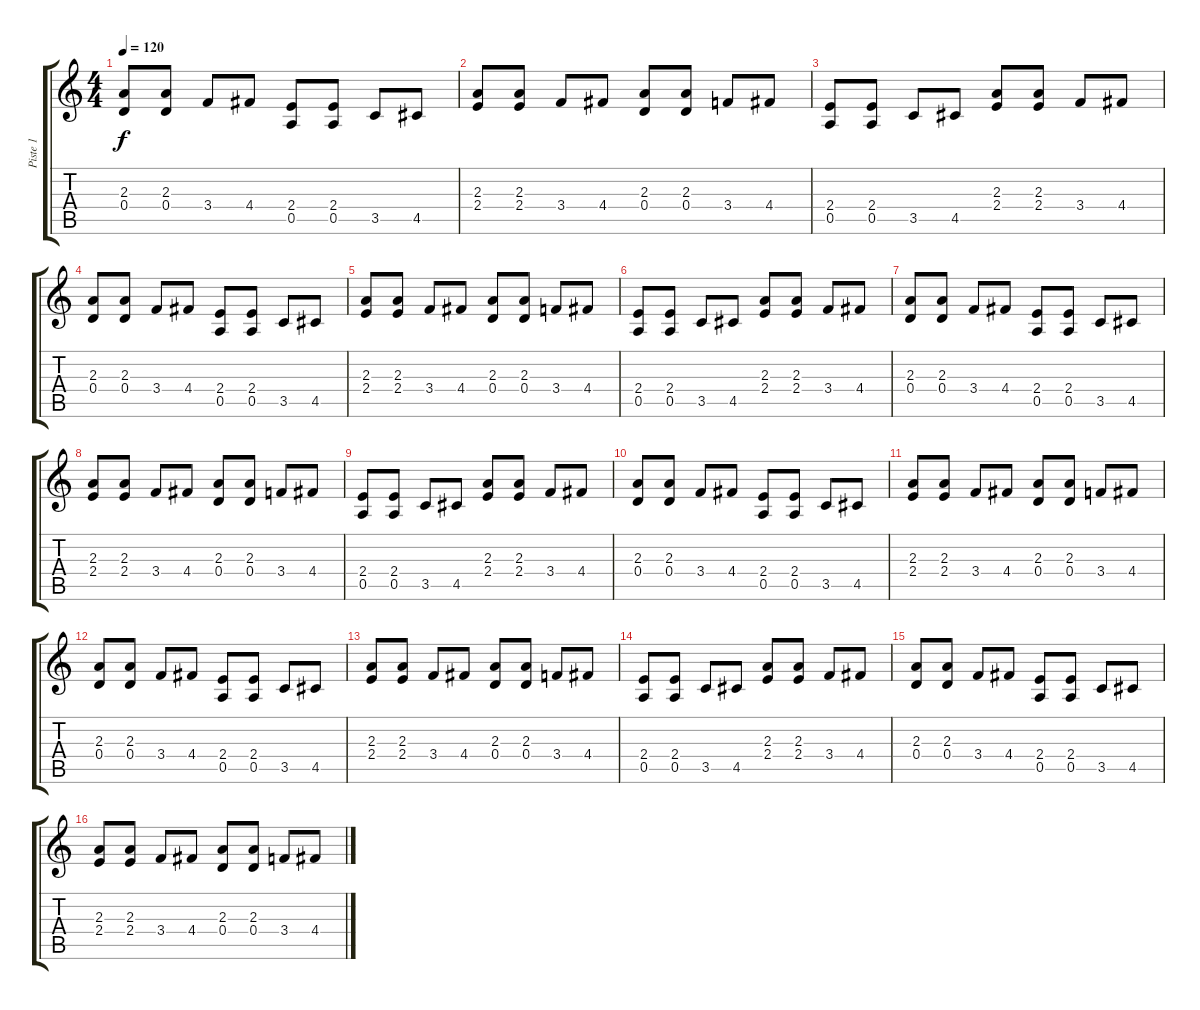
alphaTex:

\track ("Piste 1" "Piste 1") {instrument electricguitarjazz}
\staff {score tabs}
\tuning (E4 B3 G3 D3 A2 E2) {hide}
\ts (4 4)
\tempo 120
\clef g2
\ks c
(2.3 0.4).8{dy f} (2.3 0.4).8 3.4.8 4.4.8 (2.4 0.5).8 (2.4 0.5).8 3.5.8 4.5.8 |
(2.3 2.4).8 (2.3 2.4).8 3.4.8 4.4.8 (2.3 0.4).8 (2.3 0.4).8 3.4.8 4.4.8 |
(2.4 0.5).8 (2.4 0.5).8 3.5.8 4.5.8 (2.3 2.4).8 (2.3 2.4).8 3.4.8 4.4.8 |
(2.3 0.4).8 (2.3 0.4).8 3.4.8 4.4.8 (2.4 0.5).8 (2.4 0.5).8 3.5.8 4.5.8 |
(2.3 2.4).8 (2.3 2.4).8 3.4.8 4.4.8 (2.3 0.4).8 (2.3 0.4).8 3.4.8 4.4.8 |
(2.4 0.5).8 (2.4 0.5).8 3.5.8 4.5.8 (2.3 2.4).8 (2.3 2.4).8 3.4.8 4.4.8 |
(2.3 0.4).8 (2.3 0.4).8 3.4.8 4.4.8 (2.4 0.5).8 (2.4 0.5).8 3.5.8 4.5.8 |
(2.3 2.4).8 (2.3 2.4).8 3.4.8 4.4.8 (2.3 0.4).8 (2.3 0.4).8 3.4.8 4.4.8 |
(2.4 0.5).8 (2.4 0.5).8 3.5.8 4.5.8 (2.3 2.4).8 (2.3 2.4).8 3.4.8 4.4.8 |
(2.3 0.4).8 (2.3 0.4).8 3.4.8 4.4.8 (2.4 0.5).8 (2.4 0.5).8 3.5.8 4.5.8 |
(2.3 2.4).8 (2.3 2.4).8 3.4.8 4.4.8 (2.3 0.4).8 (2.3 0.4).8 3.4.8 4.4.8 |
(2.3 0.4).8 (2.3 0.4).8 3.4.8 4.4.8 (2.4 0.5).8 (2.4 0.5).8 3.5.8 4.5.8 |
(2.3 2.4).8 (2.3 2.4).8 3.4.8 4.4.8 (2.3 0.4).8 (2.3 0.4).8 3.4.8 4.4.8 |
(2.4 0.5).8 (2.4 0.5).8 3.5.8 4.5.8 (2.3 2.4).8 (2.3 2.4).8 3.4.8 4.4.8 |
(2.3 0.4).8 (2.3 0.4).8 3.4.8 4.4.8 (2.4 0.5).8 (2.4 0.5).8 3.5.8 4.5.8 |
(2.3 2.4).8 (2.3 2.4).8 3.4.8 4.4.8 (2.3 0.4).8 (2.3 0.4).8 3.4.8 4.4.8
